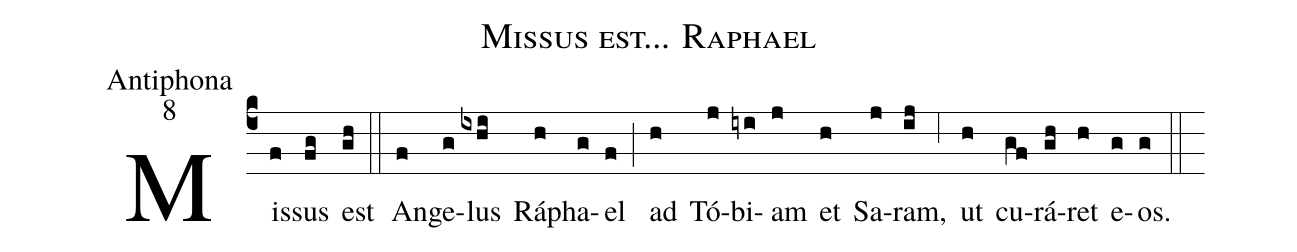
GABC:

name:Missus est... Raphael;
office-part:Antiphona;
mode:8;
%%
(c4) Mis(f)sus(fg) est(gh) (::)
An(f)ge(g)lus(ixhi) Rá(h)pha(g)el(f) (;) ad(h) Tó(j)bi(iyi)am(j) et(h) Sa(j)ram,(ij) (,6) ut(h) cu(gf)rá(gh)ret(h) e(g)os.(g) (::)
